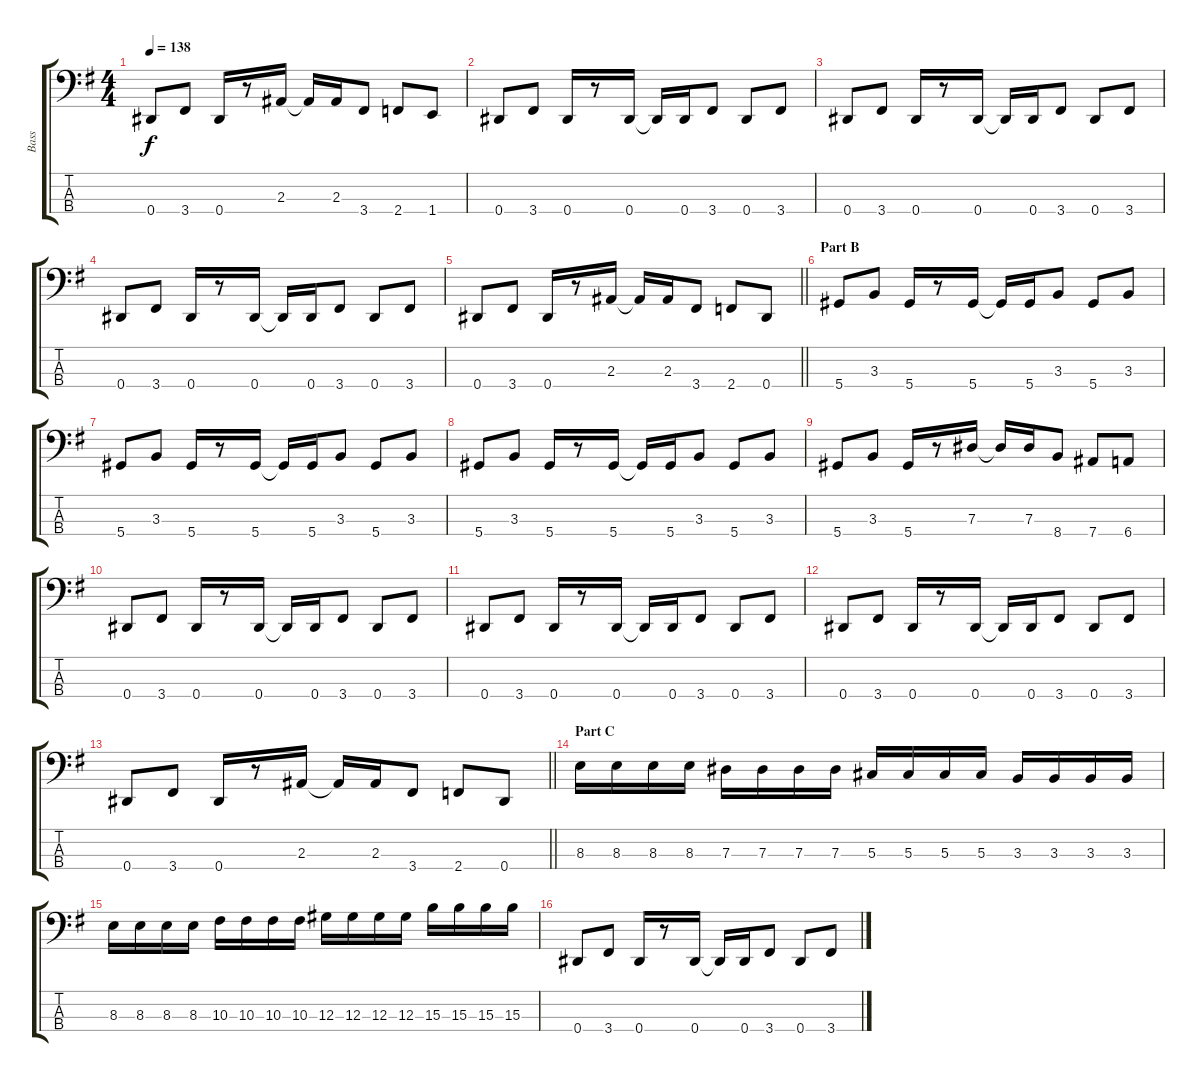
\track ("Bass" "Bass") {instrument electricbasspick}
\staff {score tabs}
\tuning (Gb2 Db2 Ab1 Eb1) {hide}
\ts (4 4)
\tempo 138
\clef f4
\ks g
0.4.8{dy f} 3.4.8 0.4.16 r.8 2.3.16 2.3{t}.16 2.3.16 3.4.8 2.4.8 1.4.8 |
0.4.8 3.4.8 0.4.16 r.8 0.4.16 0.4{t}.16 0.4.16 3.4.8 0.4.8 3.4.8 |
0.4.8 3.4.8 0.4.16 r.8 0.4.16 0.4{t}.16 0.4.16 3.4.8 0.4.8 3.4.8 |
0.4.8 3.4.8 0.4.16 r.8 0.4.16 0.4{t}.16 0.4.16 3.4.8 0.4.8 3.4.8 |
\barLineRight lightlight
0.4.8 3.4.8 0.4.16 r.8 2.3.16 2.3{t}.16 2.3.16 3.4.8 2.4.8 0.4.8 |
\section ("" "Part B")
5.4.8 3.3.8 5.4.16 r.8 5.4.16 5.4{t}.16 5.4.16 3.3.8 5.4.8 3.3.8 |
5.4.8 3.3.8 5.4.16 r.8 5.4.16 5.4{t}.16 5.4.16 3.3.8 5.4.8 3.3.8 |
5.4.8 3.3.8 5.4.16 r.8 5.4.16 5.4{t}.16 5.4.16 3.3.8 5.4.8 3.3.8 |
5.4.8 3.3.8 5.4.16 r.8 7.3.16 7.3{t}.16 7.3.16 8.4.8 7.4.8 6.4.8 |
0.4.8 3.4.8 0.4.16 r.8 0.4.16 0.4{t}.16 0.4.16 3.4.8 0.4.8 3.4.8 |
0.4.8 3.4.8 0.4.16 r.8 0.4.16 0.4{t}.16 0.4.16 3.4.8 0.4.8 3.4.8 |
0.4.8 3.4.8 0.4.16 r.8 0.4.16 0.4{t}.16 0.4.16 3.4.8 0.4.8 3.4.8 |
\barLineRight lightlight
0.4.8 3.4.8 0.4.16 r.8 2.3.16 2.3{t}.16 2.3.16 3.4.8 2.4.8 0.4.8 |
\section ("" "Part C")
8.3.16 8.3.16 8.3.16 8.3.16 7.3.16 7.3.16 7.3.16 7.3.16 5.3.16 5.3.16 5.3.16 5.3.16 3.3.16 3.3.16 3.3.16 3.3.16 |
8.3.16 8.3.16 8.3.16 8.3.16 10.3.16 10.3.16 10.3.16 10.3.16 12.3.16 12.3.16 12.3.16 12.3.16 15.3.16 15.3.16 15.3.16 15.3.16 |
0.4.8 3.4.8 0.4.16 r.8 0.4.16 0.4{t}.16 0.4.16 3.4.8 0.4.8 3.4.8
